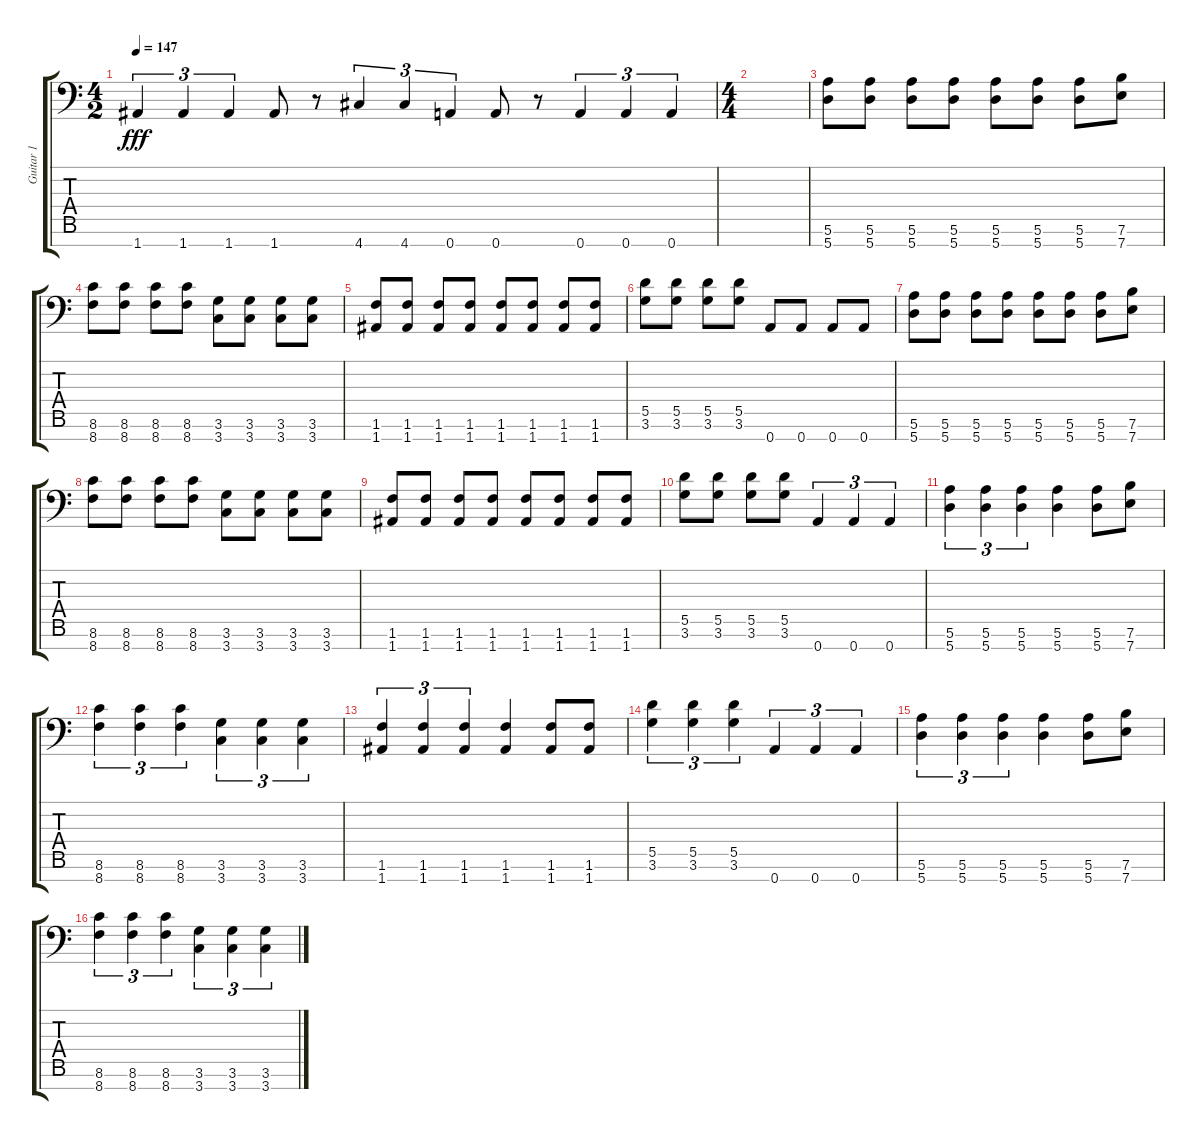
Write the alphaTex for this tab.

\track ("Guitar 1" "Guitar 1") {instrument overdrivenguitar}
\staff {score tabs}
\tuning (E4 B3 G3 D3 A2 E2 A1) {hide}
\ts (4 2)
\tempo 147
\clef f4
\ks c
1.7.4{tu (3 2) dy fff} 1.7.4{tu (3 2)} 1.7.4{tu (3 2)} 1.7.8 r.8 4.7.4{tu (3 2)} 4.7.4{tu (3 2)} 0.7.4{tu (3 2)} 0.7.8 r.8 0.7.4{tu (3 2)} 0.7.4{tu (3 2)} 0.7.4{tu (3 2)} |
\ts (4 4)
|
(5.6 5.7).8 (5.6 5.7).8 (5.6 5.7).8 (5.6 5.7).8 (5.6 5.7).8 (5.6 5.7).8 (5.6 5.7).8 (7.6 7.7).8 |
(8.6 8.7).8 (8.6 8.7).8 (8.6 8.7).8 (8.6 8.7).8 (3.6 3.7).8 (3.6 3.7).8 (3.6 3.7).8 (3.6 3.7).8 |
(1.6 1.7).8 (1.6 1.7).8 (1.6 1.7).8 (1.6 1.7).8 (1.6 1.7).8 (1.6 1.7).8 (1.6 1.7).8 (1.6 1.7).8 |
(5.5 3.6).8 (5.5 3.6).8 (5.5 3.6).8 (5.5 3.6).8 0.7.8 0.7.8 0.7.8 0.7.8 |
(5.6 5.7).8 (5.6 5.7).8 (5.6 5.7).8 (5.6 5.7).8 (5.6 5.7).8 (5.6 5.7).8 (5.6 5.7).8 (7.6 7.7).8 |
(8.6 8.7).8 (8.6 8.7).8 (8.6 8.7).8 (8.6 8.7).8 (3.6 3.7).8 (3.6 3.7).8 (3.6 3.7).8 (3.6 3.7).8 |
(1.6 1.7).8 (1.6 1.7).8 (1.6 1.7).8 (1.6 1.7).8 (1.6 1.7).8 (1.6 1.7).8 (1.6 1.7).8 (1.6 1.7).8 |
(5.5 3.6).8 (5.5 3.6).8 (5.5 3.6).8 (5.5 3.6).8 0.7.4{tu (3 2)} 0.7.4{tu (3 2)} 0.7.4{tu (3 2)} |
(5.6 5.7).4{tu (3 2)} (5.6 5.7).4{tu (3 2)} (5.6 5.7).4{tu (3 2)} (5.6 5.7).4 (5.6 5.7).8 (7.6 7.7).8 |
(8.6 8.7).4{tu (3 2)} (8.6 8.7).4{tu (3 2)} (8.6 8.7).4{tu (3 2)} (3.6 3.7).4{tu (3 2)} (3.6 3.7).4{tu (3 2)} (3.6 3.7).4{tu (3 2)} |
(1.6 1.7).4{tu (3 2)} (1.6 1.7).4{tu (3 2)} (1.6 1.7).4{tu (3 2)} (1.6 1.7).4 (1.6 1.7).8 (1.6 1.7).8 |
(5.5 3.6).4{tu (3 2)} (5.5 3.6).4{tu (3 2)} (5.5 3.6).4{tu (3 2)} 0.7.4{tu (3 2)} 0.7.4{tu (3 2)} 0.7.4{tu (3 2)} |
(5.6 5.7).4{tu (3 2)} (5.6 5.7).4{tu (3 2)} (5.6 5.7).4{tu (3 2)} (5.6 5.7).4 (5.6 5.7).8 (7.6 7.7).8 |
(8.6 8.7).4{tu (3 2)} (8.6 8.7).4{tu (3 2)} (8.6 8.7).4{tu (3 2)} (3.6 3.7).4{tu (3 2)} (3.6 3.7).4{tu (3 2)} (3.6 3.7).4{tu (3 2)}
